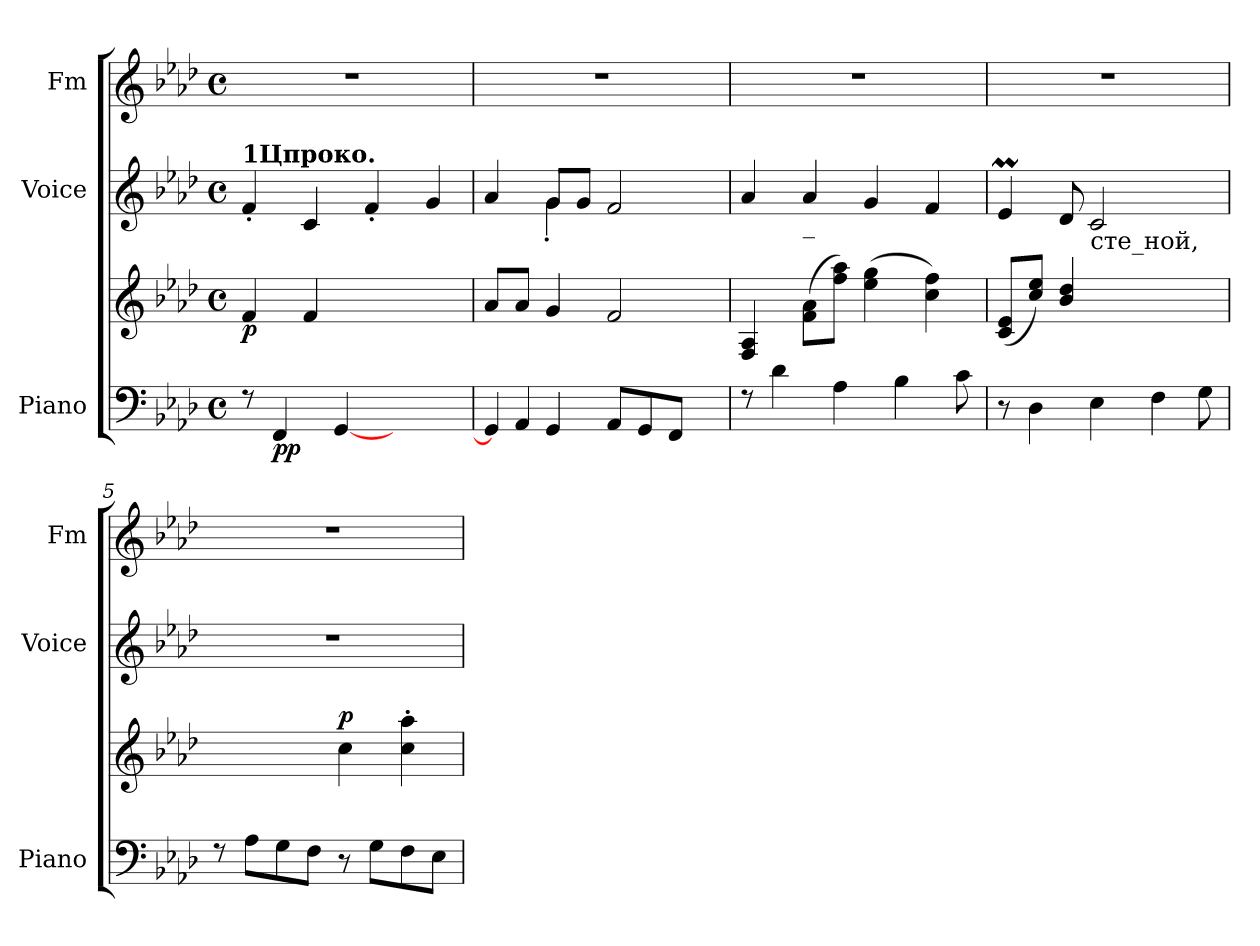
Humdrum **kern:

**kern	**kern	**dynam	**kern	**kern
*part3	*part3	*part3	*part2	*part1
*staff4	*staff3	*staff3/4	*staff2	*staff1
*I"Piano	*	*	*I"Voice	*I"Fm
*I'Piano	*	*	*I'Voice	*I'Fm
*clefF4	*clefG2	*	*clefG2	*clefG2
*k[b-e-a-d-]	*k[b-e-a-d-]	*	*k[b-e-a-d-]	*k[b-e-a-d-]
*M4/4	*M4/4	*	*M4/4	*M4/4
*met(c)	*met(c)	*	*met(c)	*met(c)
=1	=1	=1	=1	=1
!	!	!	!LO:TX:a:B:t=1Цпроко.	!
!	!	!LO:DY:b	!	!
8rE	4f/	p	4f'</	1r
!	!	!LO:DY:b=2	!	!
4FF/	.	pp	.	.
.	4f/	.	4c/	.
[<4GG/	.	.	.	.
.	2ryy	.	4f'</	.
4.ryy	.	.	.	.
.	.	.	4g/	.
=2	=2	=2	=2	=2
*^	*	*	*^	*
4GG/]	8ryy	8a-/L	.	4a-/	4ryy	1r
.	4AA-/	8a-/J	.	.	.	.
4GG/	.	4g/	.	8g/L	4g'<\	.
.	8ryy	.	.	8g/J	.	.
8AA-/L	2ryy	2f/	.	2f/	2ryy	.
8GG/	.	.	.	.	.	.
8FF/J	.	.	.	.	.	.
8ryy	.	.	.	.	.	.
*v	*v	*	*	*v	*v	*
=3	=3	=3	=3	=3
8rE	4F/ 4A-/	.	4a-/	1r
4d-\	.	.	.	.
!	!	!	!LO:TX:b:t=_	!
.	(>8f\ 8a-\L	.	4a-/	.
4A-\	8ff\ 8aa-\J)	.	.	.
.	(>4ee-\ 4gg\	.	4g/	.
4B-\	.	.	.	.
.	4cc\ 4ff\)	.	4f/	.
8c\	.	.	.	.
!!LO:LB:g=z
=4	=4	=4	=4	=4
8r	(<8c/ 8e-/L	.	4e-M/	1r
4D-\	8cc/ 8ee-/J)	.	.	.
.	4b-/ 4dd-/	.	8d-/	.
!	!	!	!LO:TX:b:t=сте_ной‚	!
4E-\	.	.	2c/	.
.	2ryy	.	.	.
4F\	.	.	.	.
8G\	.	.	8ryy	.
=5	=5	=5	=5	=5
8rE	2ryy	.	1r	1r
8A-\L	.	.	.	.
8G\	.	.	.	.
8F\J	.	.	.	.
!	!	!LO:DY:a	!	!
8r	4cc\	p	.	.
8G\L	.	.	.	.
8F\	4cc\'> 4aa-\'>	.	.	.
8E-\J	.	.	.	.
=	=	=	=	=
*-	*-	*-	*-	*-
